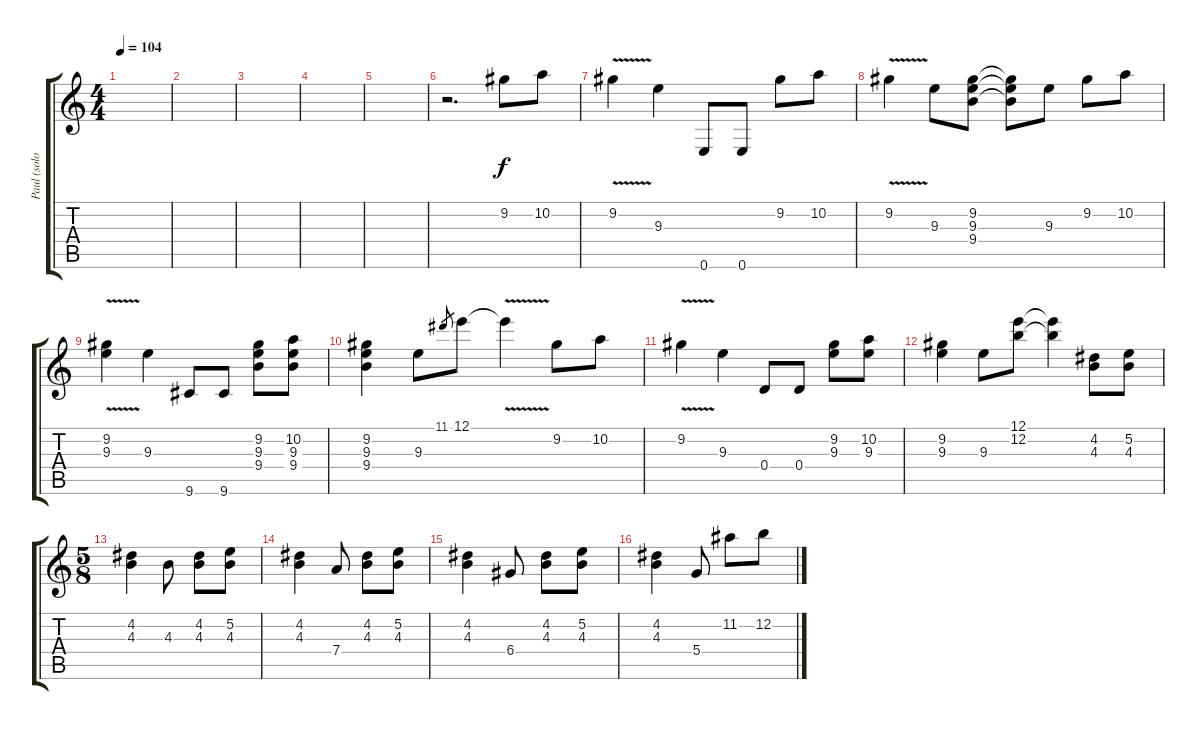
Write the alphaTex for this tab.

\track ("Paul (solo)" "Paul (solo") {instrument distortionguitar}
\staff {score tabs}
\tuning (E4 B3 G3 D3 A2 E2) {hide}
\ts (4 4)
\tempo 104
\clef g2
\ks c
|
|
|
|
|
r.2{d} 9.2.8 10.2.8 |
9.2{v}.4 9.3.4 0.6.8 0.6.8 9.2.8 10.2.8 |
9.2{v}.4 9.3.8 (9.2 9.3 9.4).8 (9.2{t} 9.3{t} 9.4{t}).8 9.3.8 9.2.8 10.2.8 |
(9.2{v} 9.3{v}).4 9.3.4 9.6.8 9.6.8 (9.2 9.3 9.4).8 (10.2 9.3 9.4).8 |
(9.2 9.3 9.4).4 9.3.8 11.1.8{gr} 12.1.8 12.1{v t}.4 9.2.8 10.2.8 |
9.2{v}.4 9.3.4 0.4.8 0.4.8 (9.2 9.3).8 (10.2 9.3).8 |
(9.2 9.3).4 9.3.8 (12.1 12.2).8 (12.1{t} 12.2{t}).4 (4.2 4.3).8 (5.2 4.3).8 |
\ts (5 8)
(4.2 4.3).4 4.3.8 (4.2 4.3).8 (5.2 4.3).8 |
(4.2 4.3).4 7.4.8 (4.2 4.3).8 (5.2 4.3).8 |
(4.2 4.3).4 6.4.8 (4.2 4.3).8 (5.2 4.3).8 |
(4.2 4.3).4 5.4.8 11.2.8 12.2.8
